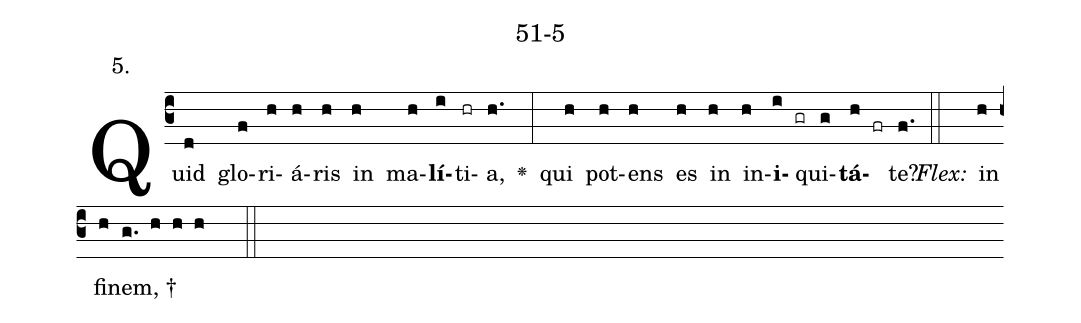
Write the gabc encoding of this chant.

name: 51-5;
annotation: 5.;
%%
(c3)Quid(d) glo(f)ri(h)á(h)ris(h) in(h) ma(h)<b>lí</b>(i)ti(hr)a,(h.) <v>\greheightstar</v>(:) qui(h) pot(h)ens(h) es(h) in(h) in(h)<b>i</b>(i gr)qui(g)<b>tá</b>(h fr)te?(f.) (::)
<i>Flex:</i>()  in(h) fi(h)nem, †(g. h h h  ::)

%E(h) u(h) o(i) u(g) a(h) e.(f.) (::)
